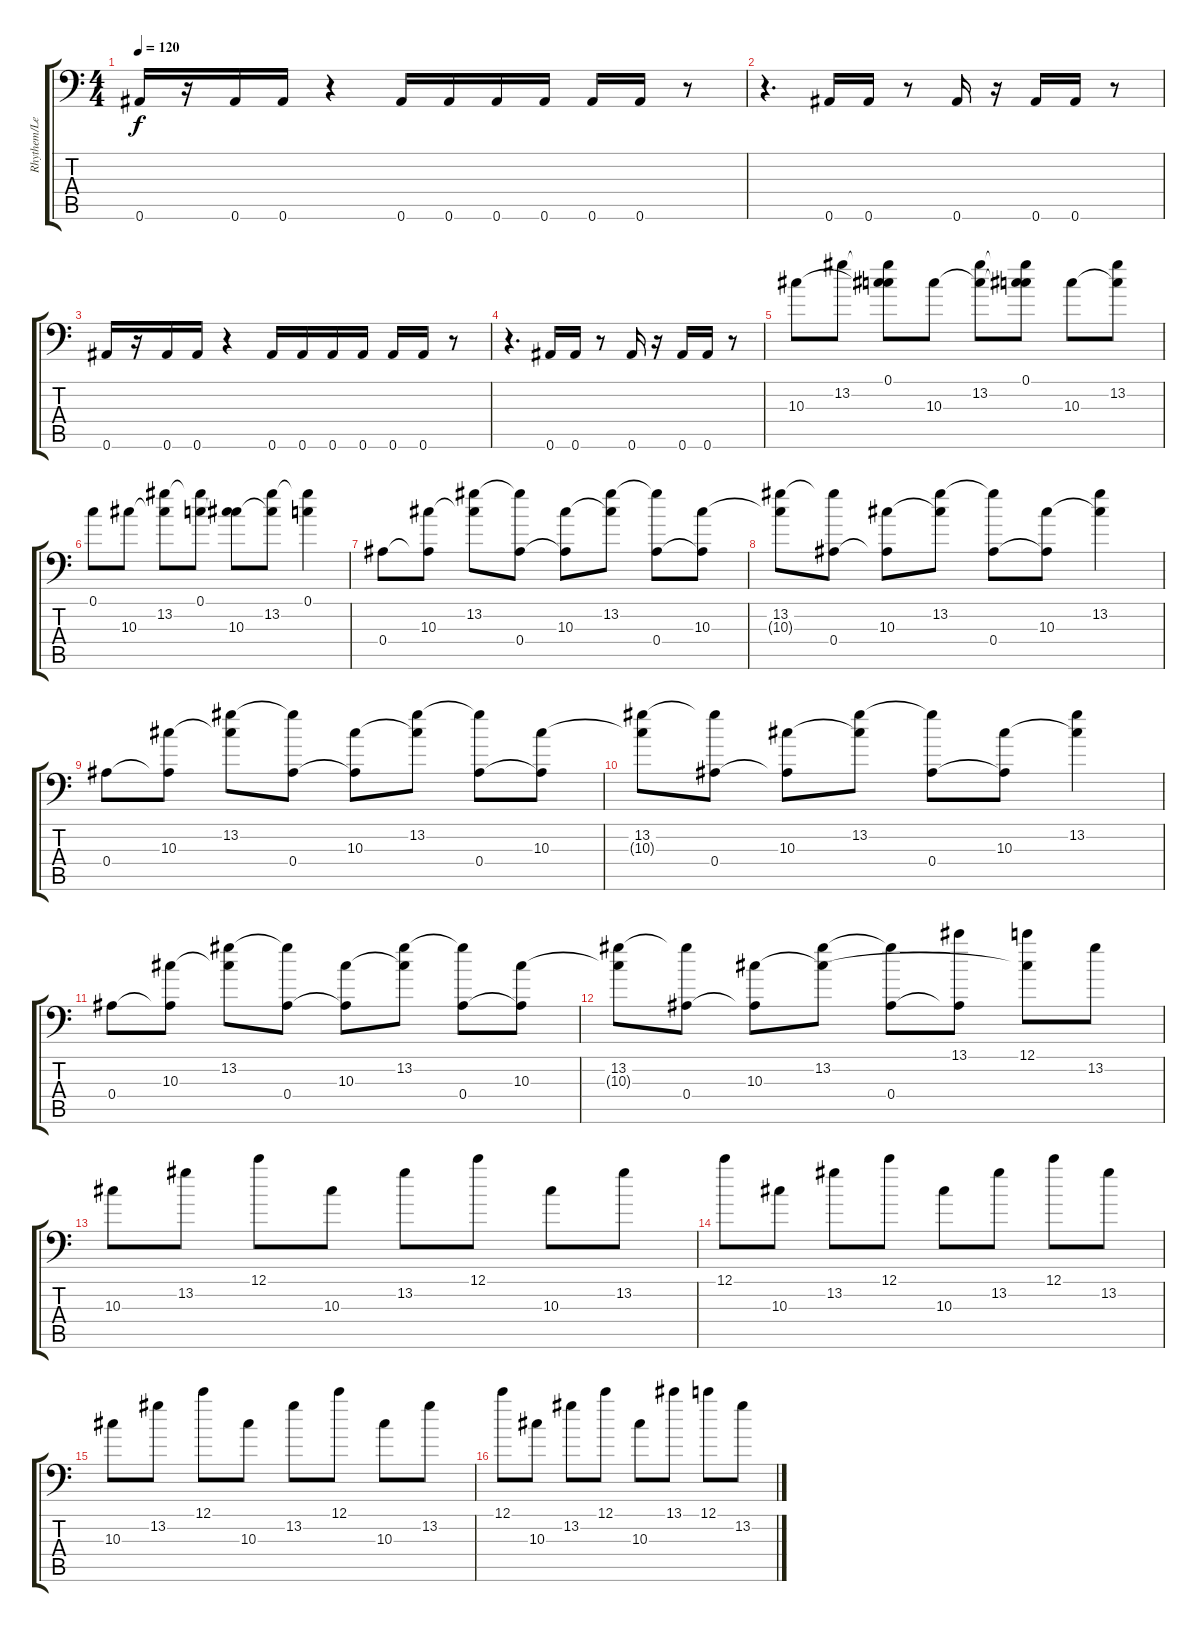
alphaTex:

\track ("Rhythem/Lead" "Rhythem/Le") {instrument distortionguitar}
\staff {score tabs}
\tuning (C4 G3 Eb3 Bb2 F2 Bb1) {hide}
\ts (4 4)
\tempo 120
\clef f4
\ks c
0.6.16{dy f} r.16 0.6.16 0.6.16 r.4 0.6.16 0.6.16 0.6.16 0.6.16 0.6.16 0.6.16 r.8 |
r.4{d} 0.6.16 0.6.16 r.8 0.6.16 r.16 0.6.16 0.6.16 r.8 |
0.6.16 r.16 0.6.16 0.6.16 r.4 0.6.16 0.6.16 0.6.16 0.6.16 0.6.16 0.6.16 r.8 |
r.4{d} 0.6.16 0.6.16 r.8 0.6.16 r.16 0.6.16 0.6.16 r.8 |
10.3.8 13.2.8 (0.1 13.2{t} 10.3{t}).8 10.3.8 (13.2 10.3{t}).8 (0.1 13.2{t} 10.3{t}).8 10.3.8 (13.2 10.3{t}).8 |
0.1.8 10.3.8 (13.2 10.3{t}).8 (0.1 13.2{t}).8 (0.1{t} 10.3).8 (13.2 10.3{t}).8 (0.1 13.2{t}).4 |
0.4.8 (10.3 0.4{t}).8 (13.2 10.3{t}).8 (13.2{t} 0.4).8 (10.3 0.4{t}).8 (13.2 10.3{t}).8 (13.2{t} 0.4).8 (10.3 0.4{t}).8 |
(13.2 10.3{t}).8 (13.2{t} 0.4).8 (10.3 0.4{t}).8 (13.2 10.3{t}).8 (13.2{t} 0.4).8 (10.3 0.4{t}).8 (13.2 10.3{t}).4 |
0.4.8 (10.3 0.4{t}).8 (13.2 10.3{t}).8 (13.2{t} 0.4).8 (10.3 0.4{t}).8 (13.2 10.3{t}).8 (13.2{t} 0.4).8 (10.3 0.4{t}).8 |
(13.2 10.3{t}).8 (13.2{t} 0.4).8 (10.3 0.4{t}).8 (13.2 10.3{t}).8 (13.2{t} 0.4).8 (10.3 0.4{t}).8 (13.2 10.3{t}).4 |
0.4.8 (10.3 0.4{t}).8 (13.2 10.3{t}).8 (13.2{t} 0.4).8 (10.3 0.4{t}).8 (13.2 10.3{t}).8 (13.2{t} 0.4).8 (10.3 0.4{t}).8 |
(13.2 10.3{t}).8 (13.2{t} 0.4).8 (10.3 0.4{t}).8 (13.2 10.3{t}).8 (13.2{t} 0.4).8 (13.1 0.4{t}).8 (12.1 10.3{t}).8 13.2.8 |
10.3.8 13.2.8 12.1.8 10.3.8 13.2.8 12.1.8 10.3.8 13.2.8 |
12.1.8 10.3.8 13.2.8 12.1.8 10.3.8 13.2.8 12.1.8 13.2.8 |
10.3.8 13.2.8 12.1.8 10.3.8 13.2.8 12.1.8 10.3.8 13.2.8 |
12.1.8 10.3.8 13.2.8 12.1.8 10.3.8 13.1.8 12.1.8 13.2.8
